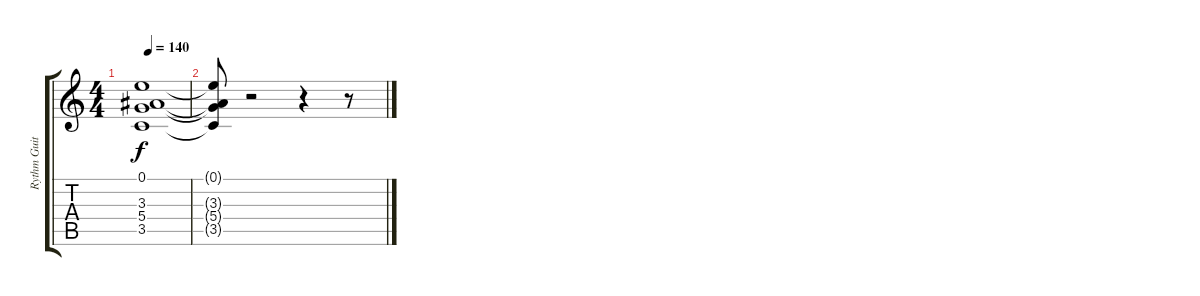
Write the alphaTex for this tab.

\track ("Rythm Guitar" "Rythm Guit") {instrument electricguitarmuted}
\staff {score tabs}
\tuning (E4 B3 G3 D3 A2 E2) {hide}
\ts (4 4)
\tempo 140
\clef g2
\ks c
(0.1{t} 3.3{t} 5.4{t} 3.5{t}).1{dy f} |
(0.1{t} 3.3{t} 5.4{t} 3.5{t}).8 r.2 r.4 r.8
